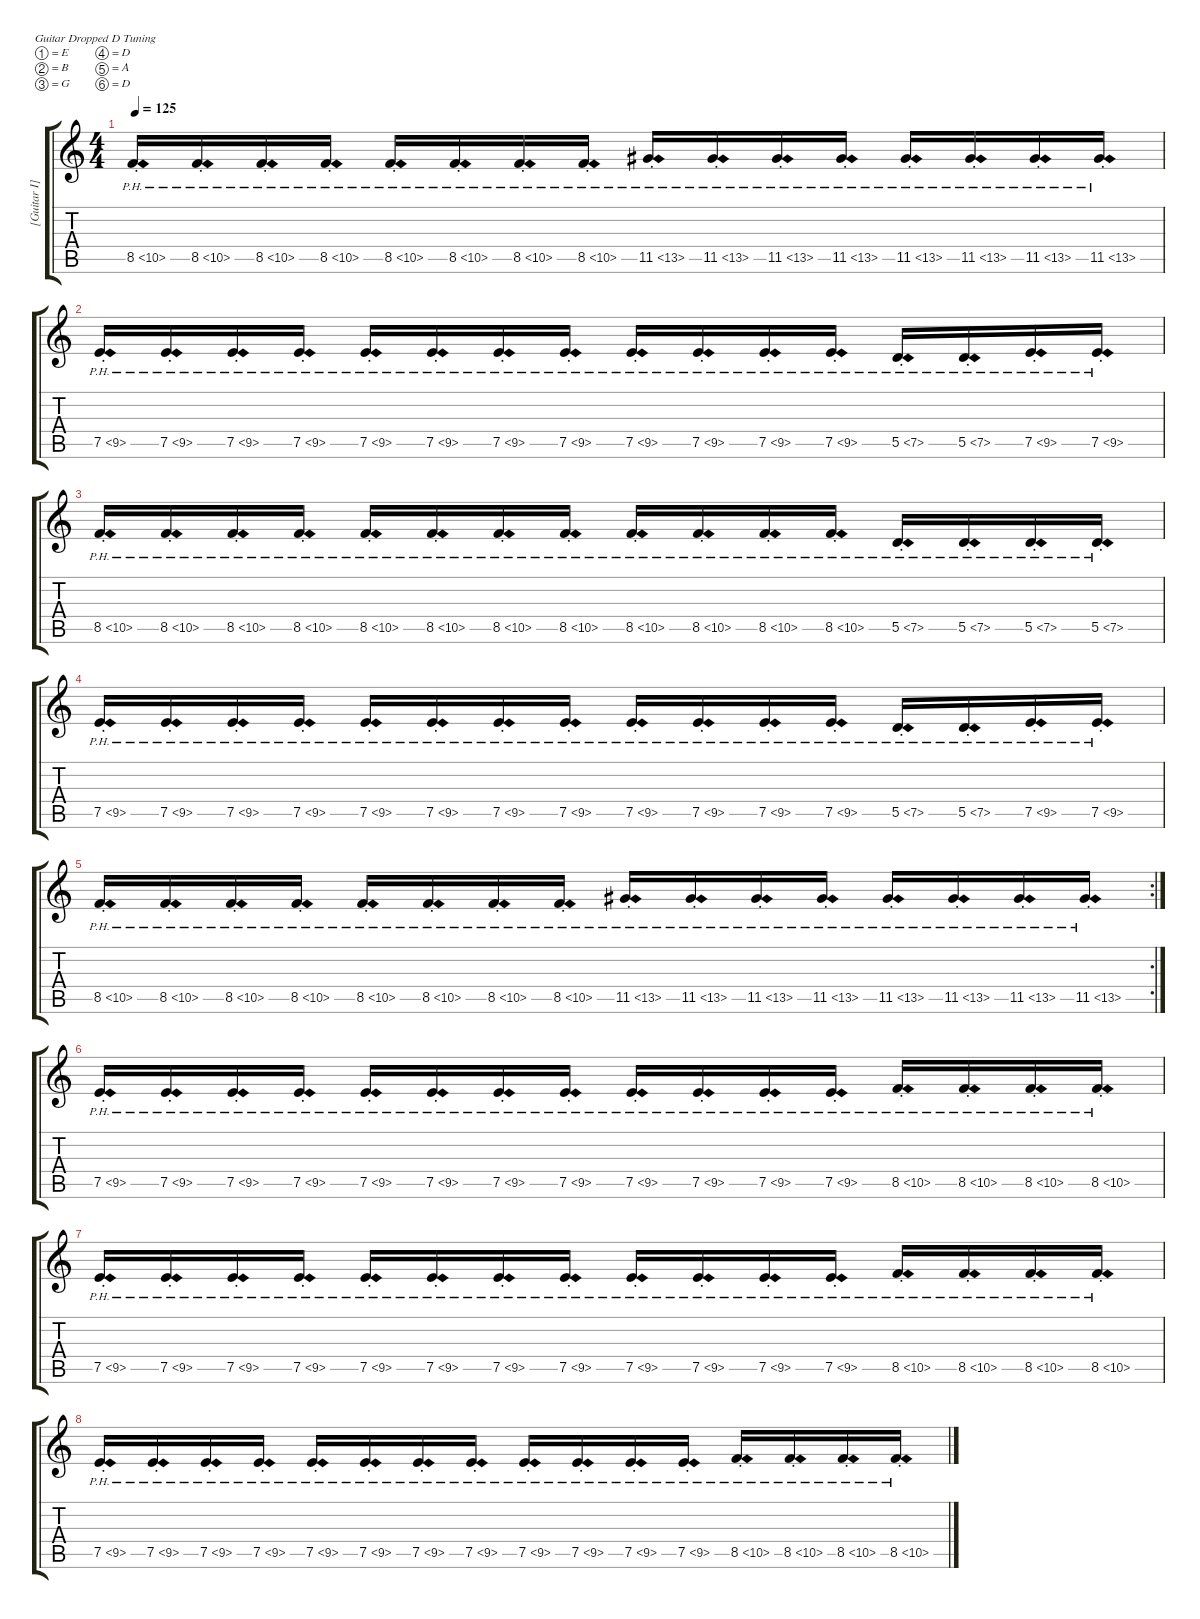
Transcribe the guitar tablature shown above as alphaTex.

\hideDynamics
\bracketExtendMode groupsimilarinstruments
\firstSystemTrackNameMode fullname
\otherSystemsTrackNameMode fullname
\otherSystemsTrackNameOrientation horizontal
\track ("[Guitar I]" "E-Gt") {instrument distortionguitar}
\staff {score tabs}
\tuning (E4 B3 G3 D3 A2 D2)
\ts (4 4)
\tempo 125
\clef g2
\ks c
8.5{ph 2 st}.16{dy p} 8.5{ph 2 st}.16 8.5{ph 2 st}.16 8.5{ph 2 st}.16 8.5{ph 2 st}.16 8.5{ph 2 st}.16 8.5{ph 2 st}.16 8.5{ph 2 st}.16 11.5{ph 2 st}.16 11.5{ph 2 st}.16 11.5{ph 2 st}.16 11.5{ph 2 st}.16 11.5{ph 2 st}.16 11.5{ph 2 st}.16 11.5{ph 2 st}.16 11.5{ph 2 st}.16 |
7.5{ph 2 st}.16 7.5{ph 2 st}.16 7.5{ph 2 st}.16 7.5{ph 2 st}.16 7.5{ph 2 st}.16 7.5{ph 2 st}.16 7.5{ph 2 st}.16 7.5{ph 2 st}.16 7.5{ph 2 st}.16 7.5{ph 2 st}.16 7.5{ph 2 st}.16 7.5{ph 2 st}.16 5.5{ph 2 st}.16 5.5{ph 2 st}.16 7.5{ph 2 st}.16 7.5{ph 2 st}.16 |
8.5{ph 2 st}.16 8.5{ph 2 st}.16 8.5{ph 2 st}.16 8.5{ph 2 st}.16 8.5{ph 2 st}.16 8.5{ph 2 st}.16 8.5{ph 2 st}.16 8.5{ph 2 st}.16 8.5{ph 2 st}.16 8.5{ph 2 st}.16 8.5{ph 2 st}.16 8.5{ph 2 st}.16 5.5{ph 2 st}.16 5.5{ph 2 st}.16 5.5{ph 2 st}.16 5.5{ph 2 st}.16 |
7.5{ph 2 st}.16 7.5{ph 2 st}.16 7.5{ph 2 st}.16 7.5{ph 2 st}.16 7.5{ph 2 st}.16 7.5{ph 2 st}.16 7.5{ph 2 st}.16 7.5{ph 2 st}.16 7.5{ph 2 st}.16 7.5{ph 2 st}.16 7.5{ph 2 st}.16 7.5{ph 2 st}.16 5.5{ph 2 st}.16 5.5{ph 2 st}.16 7.5{ph 2 st}.16 7.5{ph 2 st}.16 |
\rc 2
8.5{ph 2 st}.16 8.5{ph 2 st}.16 8.5{ph 2 st}.16 8.5{ph 2 st}.16 8.5{ph 2 st}.16 8.5{ph 2 st}.16 8.5{ph 2 st}.16 8.5{ph 2 st}.16 11.5{ph 2 st}.16 11.5{ph 2 st}.16 11.5{ph 2 st}.16 11.5{ph 2 st}.16 11.5{ph 2 st}.16 11.5{ph 2 st}.16 11.5{ph 2 st}.16 11.5{ph 2 st}.16 |
7.5{ph 2 st}.16 7.5{ph 2 st}.16 7.5{ph 2 st}.16 7.5{ph 2 st}.16 7.5{ph 2 st}.16 7.5{ph 2 st}.16 7.5{ph 2 st}.16 7.5{ph 2 st}.16 7.5{ph 2 st}.16 7.5{ph 2 st}.16 7.5{ph 2 st}.16 7.5{ph 2 st}.16 8.5{ph 2 st}.16 8.5{ph 2 st}.16 8.5{ph 2 st}.16 8.5{ph 2 st}.16 |
7.5{ph 2 st}.16 7.5{ph 2 st}.16 7.5{ph 2 st}.16 7.5{ph 2 st}.16 7.5{ph 2 st}.16 7.5{ph 2 st}.16 7.5{ph 2 st}.16 7.5{ph 2 st}.16 7.5{ph 2 st}.16 7.5{ph 2 st}.16 7.5{ph 2 st}.16 7.5{ph 2 st}.16 8.5{ph 2 st}.16 8.5{ph 2 st}.16 8.5{ph 2 st}.16 8.5{ph 2 st}.16 |
7.5{ph 2 st}.16 7.5{ph 2 st}.16 7.5{ph 2 st}.16 7.5{ph 2 st}.16 7.5{ph 2 st}.16 7.5{ph 2 st}.16 7.5{ph 2 st}.16 7.5{ph 2 st}.16 7.5{ph 2 st}.16 7.5{ph 2 st}.16 7.5{ph 2 st}.16 7.5{ph 2 st}.16 8.5{ph 2 st}.16 8.5{ph 2 st}.16 8.5{ph 2 st}.16 8.5{ph 2 st}.16
